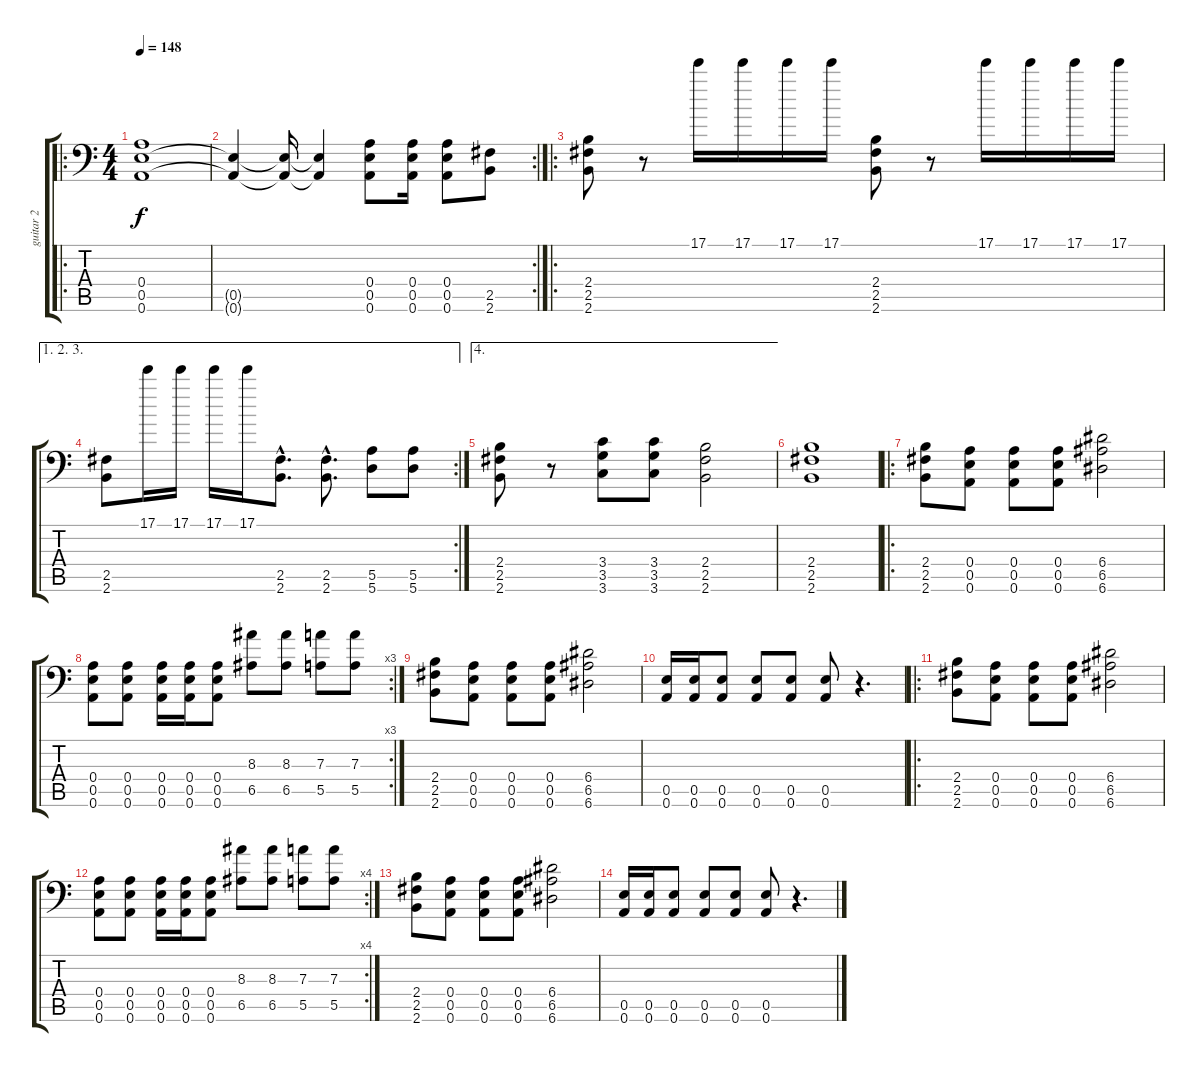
\track ("guitar 2" "guitar 2") {instrument overdrivenguitar}
\staff {score tabs}
\tuning (B3 Gb3 D3 A2 E2 A1) {hide}
\ro
\ts (4 4)
\tempo 148
\clef f4
\ks c
(0.4 0.5 0.6).1{dy f} |
\rc 2
(0.5{t} 0.6{t}).4 (0.5{t} 0.6{t}).16 (0.5{t} 0.6{t}).4 (0.4 0.5 0.6).8 (0.4 0.5 0.6).16 (0.4 0.5 0.6).8 (2.5 2.6).8 |
\ro
(2.4 2.5 2.6).8 r.8 17.1.16 17.1.16 17.1.16 17.1.16 (2.4 2.5 2.6).8 r.8 17.1.16 17.1.16 17.1.16 17.1.16 |
\ae (1 2 3)
\rc 2
(2.5 2.6).8 17.1.16 17.1.16 17.1.16 17.1.16 (2.5{hac} 2.6{hac}).8{d} (2.5{hac} 2.6{hac}).8{d} (5.5 5.6).8 (5.5 5.6).8 |
\ae 4
(2.4 2.5 2.6).8 r.8 (3.4 3.5 3.6).8 (3.4 3.5 3.6).8 (2.4 2.5 2.6).2 |
(2.4 2.5 2.6).1 |
\ro
(2.4 2.5 2.6).8 (0.4 0.5 0.6).8 (0.4 0.5 0.6).8 (0.4 0.5 0.6).8 (6.4 6.5 6.6).2 |
\rc 3
(0.4 0.5 0.6).8 (0.4 0.5 0.6).8 (0.4 0.5 0.6).16 (0.4 0.5 0.6).16 (0.4 0.5 0.6).8 (8.3 6.5).8 (8.3 6.5).8 (7.3 5.5).8 (7.3 5.5).8 |
(2.4 2.5 2.6).8 (0.4 0.5 0.6).8 (0.4 0.5 0.6).8 (0.4 0.5 0.6).8 (6.4 6.5 6.6).2 |
(0.5 0.6).16 (0.5 0.6).16 (0.5 0.6).8 (0.5 0.6).8 (0.5 0.6).8 (0.5 0.6).8 r.4{d} |
\ro
(2.4 2.5 2.6).8 (0.4 0.5 0.6).8 (0.4 0.5 0.6).8 (0.4 0.5 0.6).8 (6.4 6.5 6.6).2 |
\rc 4
(0.4 0.5 0.6).8 (0.4 0.5 0.6).8 (0.4 0.5 0.6).16 (0.4 0.5 0.6).16 (0.4 0.5 0.6).8 (8.3 6.5).8 (8.3 6.5).8 (7.3 5.5).8 (7.3 5.5).8 |
(2.4 2.5 2.6).8 (0.4 0.5 0.6).8 (0.4 0.5 0.6).8 (0.4 0.5 0.6).8 (6.4 6.5 6.6).2 |
(0.5 0.6).16 (0.5 0.6).16 (0.5 0.6).8 (0.5 0.6).8 (0.5 0.6).8 (0.5 0.6).8 r.4{d}
